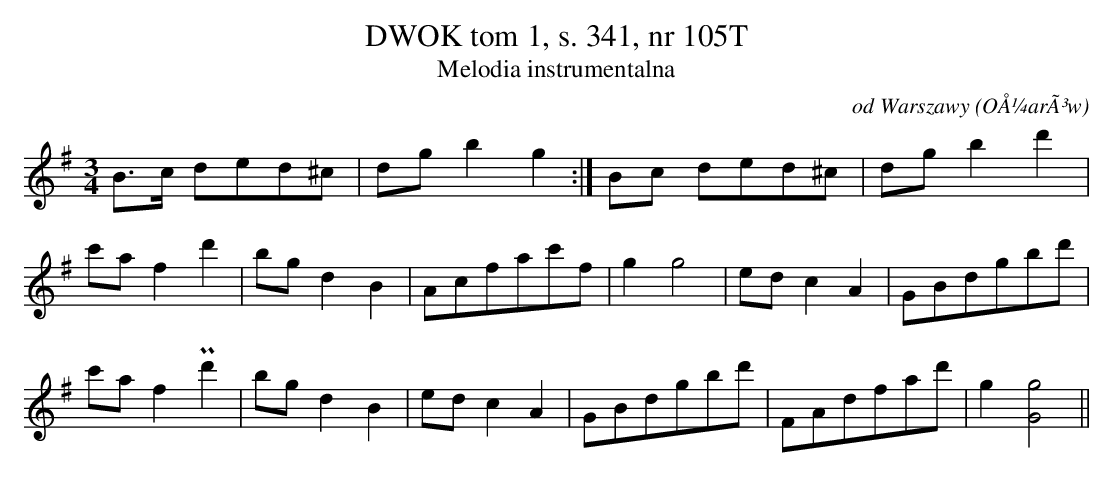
X:1
T: DWOK tom 1, s. 341, nr 105T
T: Melodia instrumentalna
O: od Warszawy (OÅ¼arÃ³w)
M: 3/4
L: 1/16
K: G
B3c d2e2d2^c2 | d2g2b4g4 :| B2c2 d2e2d2^c2 | d2g2b4d'4 |
c'2a2f4d'4 | b2g2d4B4 | A2c2f2a2c'2f2 | g4g8 | e2d2c4A4 | G2B2d2g2b2d'2 |
c'2a2f4Pd'4 | b2g2d4B4 | e2d2c4A4 | G2B2d2g2b2d'2 | F2A2d2f2a2d'2 | g4[g8G8] ||
